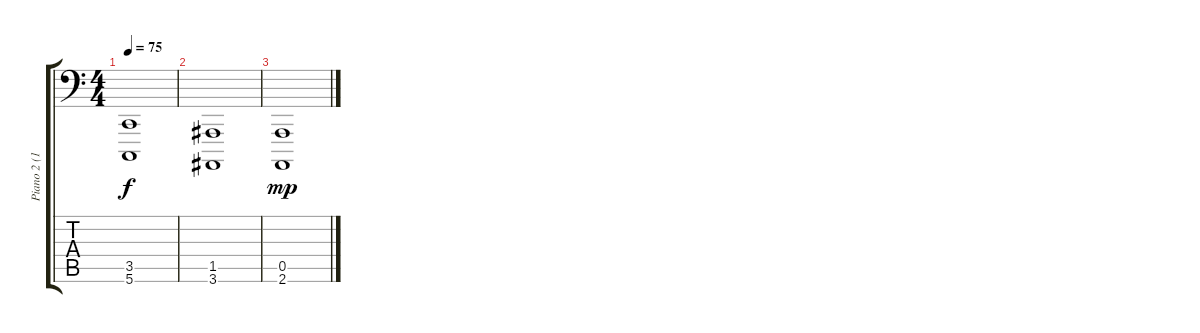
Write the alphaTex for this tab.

\track ("Piano 2 (1 octave lower)" "Piano 2 (1") {instrument acousticgrandpiano}
\staff {score tabs}
\tuning (E3 B2 G2 D2 A1 G0) {hide}
\ts (4 4)
\tempo 75
\clef f4
\ks c
(3.5 5.6).1{dy f} |
(1.5 3.6).1 |
(0.5 2.6).1{dy mp}
